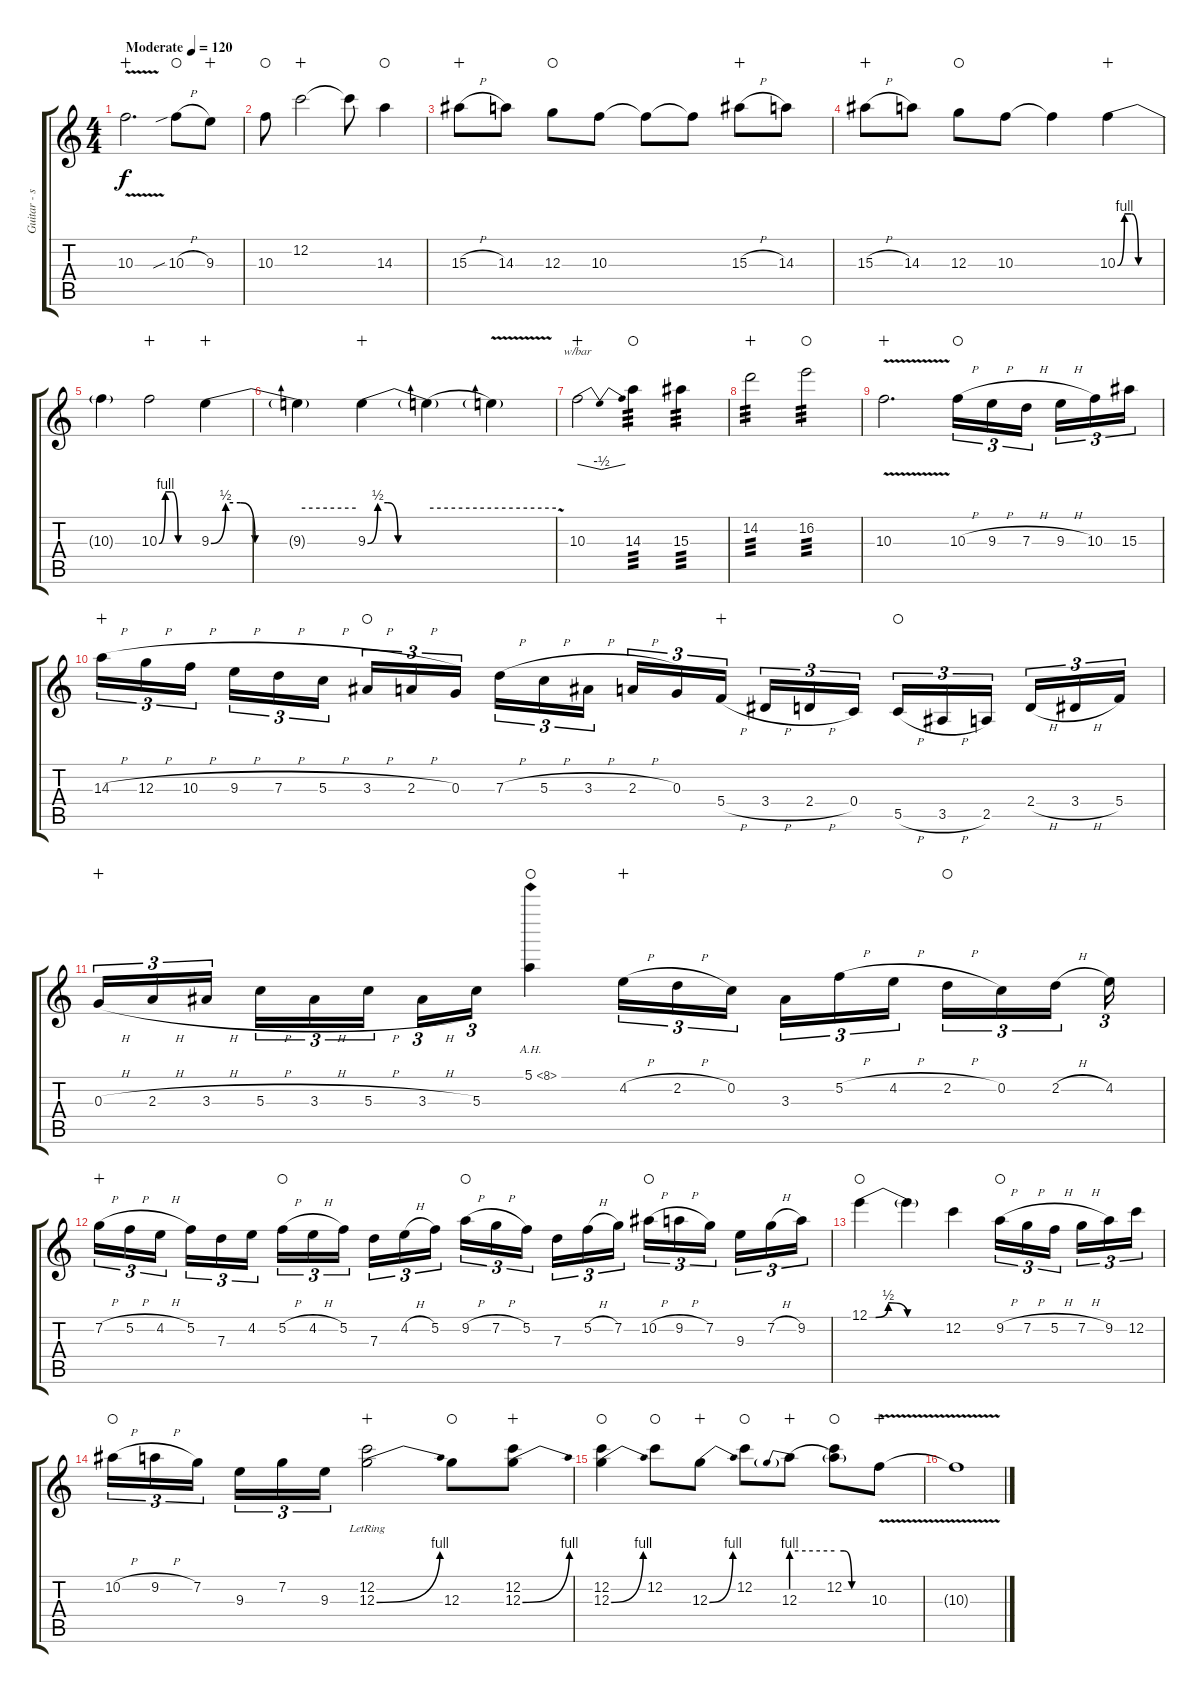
\track ("Guitar - solo" "Guitar - s") {instrument overdrivenguitar}
\staff {score tabs}
\tuning (E4 C4 G3 C3 G2 C2) {hide}
\ts (4 4)
\tempo (120 "Moderate")
\clef g2
\ks c
10.3{v}.2{d dy f instrument overdrivenguitar wahc} 10.3{sib h}.8{waho} 9.3.8{wahc} |
10.3.8{waho} 12.2.2{wahc} 12.2{t}.8 14.3.4{waho} |
15.3{h}.8{wahc} 14.3.8 12.3.8{waho} 10.3.8 10.3{t}.8 10.3{t}.8 15.3{h}.8{wahc} 14.3.8 |
15.3{h}.8{wahc} 14.3.8 12.3.8{waho} 10.3.8 10.3{t}.4 10.3{be (custom 0 0 10 4 20 4 30 0 60 0)}.4{wahc} |
10.3{t}.4 10.3{be (custom 0 0 10 4 20 4 30 0 60 0)}.2{wahc} 9.3{be (custom 0 0 10 2 20 2 30 0 60 0)}.4{wahc} |
9.3{be (hold 0 1 60 1) t}.4 9.3{be (custom 0 0 10 2 20 2 30 0 60 0)}.4{wahc} 9.3{be (hold 0 1 60 1) t}.4 9.3{v t}.4 |
10.3.2{tbe (dip default 0 0 30 -2 60 0) wahc} 14.3.4{tp 3 waho} 15.3.4{tp 3} |
14.2.2{tp 3 wahc} 16.2.2{tp 3 waho} |
10.3{v}.2{d wahc} 10.3{h}.16{tu (3 2) waho} 9.3{h}.16{tu (3 2)} 7.3{h}.16{tu (3 2) beam splitsecondary} 9.3{h}.16{tu (3 2)} 10.3.16{tu (3 2)} 15.3.16{tu (3 2)} |
14.3{h}.16{tu (3 2) wahc} 12.3{h}.16{tu (3 2)} 10.3{h}.16{tu (3 2) beam splitsecondary} 9.3{h}.16{tu (3 2)} 7.3{h}.16{tu (3 2)} 5.3{h}.16{tu (3 2)} 3.3{h}.16{tu (3 2) waho} 2.3{h}.16{tu (3 2)} 0.3.16{tu (3 2) beam splitsecondary} 7.3{h}.16{tu (3 2)} 5.3{h}.16{tu (3 2)} 3.3{h}.16{tu (3 2)} 2.3{h}.16{tu (3 2)} 0.3.16{tu (3 2)} 5.4{h}.16{tu (3 2) wahc beam splitsecondary} 3.4{h}.16{tu (3 2)} 2.4{h}.16{tu (3 2)} 0.4.16{tu (3 2)} 5.5{h}.16{tu (3 2) waho} 3.5{h}.16{tu (3 2)} 2.5.16{tu (3 2) beam splitsecondary} 2.4{h}.16{tu (3 2)} 3.4{h}.16{tu (3 2)} 5.4.16{tu (3 2)} |
0.3{h}.16{tu (3 2) wahc} 2.3{h}.16{tu (3 2)} 3.3{h}.16{tu (3 2) beam splitsecondary} 5.3{h}.16{tu (3 2)} 3.3{h}.16{tu (3 2)} 5.3{h}.16{tu (3 2)} 3.3{h}.16{tu (3 2)} 5.3.16{tu (3 2)} 5.1{ah 3}.4{waho} 4.2{h}.16{tu (3 2) wahc} 2.2{h}.16{tu (3 2)} 0.2.16{tu (3 2) beam splitsecondary} 3.3.16{tu (3 2)} 5.2{h}.16{tu (3 2)} 4.2{h}.16{tu (3 2) beam splitsecondary} 2.2{h}.16{tu (3 2) waho} 0.2.16{tu (3 2)} 2.2{h}.16{tu (3 2) beam splitsecondary} 4.2.16{tu (3 2)} |
7.2{h}.16{tu (3 2) wahc} 5.2{h}.16{tu (3 2)} 4.2{h}.16{tu (3 2) beam splitsecondary} 5.2.16{tu (3 2)} 7.3.16{tu (3 2)} 4.2.16{tu (3 2)} 5.2{h}.16{tu (3 2) waho} 4.2{h}.16{tu (3 2)} 5.2.16{tu (3 2) beam splitsecondary} 7.3.16{tu (3 2)} 4.2{h}.16{tu (3 2)} 5.2.16{tu (3 2)} 9.2{h}.16{tu (3 2) waho} 7.2{h}.16{tu (3 2)} 5.2.16{tu (3 2) beam splitsecondary} 7.3.16{tu (3 2)} 5.2{h}.16{tu (3 2)} 7.2.16{tu (3 2)} 10.2{h}.16{tu (3 2) waho} 9.2{h}.16{tu (3 2)} 7.2.16{tu (3 2) beam splitsecondary} 9.3.16{tu (3 2)} 7.2{h}.16{tu (3 2)} 9.2.16{tu (3 2)} |
12.1{be (custom 0 0 5 0 15 2 30 0 60 0)}.4{waho} 12.1{t}.4 12.2.4 9.2{h}.16{tu (3 2) waho} 7.2{h}.16{tu (3 2)} 5.2{h}.16{tu (3 2) beam splitsecondary} 7.2{h}.16{tu (3 2)} 9.2.16{tu (3 2)} 12.2.16{tu (3 2)} |
10.2{h}.16{tu (3 2) waho} 9.2{h}.16{tu (3 2)} 7.2.16{tu (3 2) beam splitsecondary} 9.3.16{tu (3 2)} 7.2.16{tu (3 2)} 9.3.16{tu (3 2)} (12.2{lr} 12.3{be (bend 0 0 60 4) lr}).2{wahc} 12.3.8{waho} (12.2 12.3{be (bend 0 0 60 4)}).8{wahc} |
(12.2 12.3{be (bend 0 0 60 4)}).4{waho} 12.2.8{waho} 12.3{be (bend 0 0 60 4)}.8{wahc} 12.2.8{waho} 12.3{be (prebend 0 4 60 4)}.8{wahc} (12.2 12.3{be (custom 0 4 15 4 30 0 60 0) t}).8{waho} 10.3{v}.8{wahc} |
10.3{t}.1
